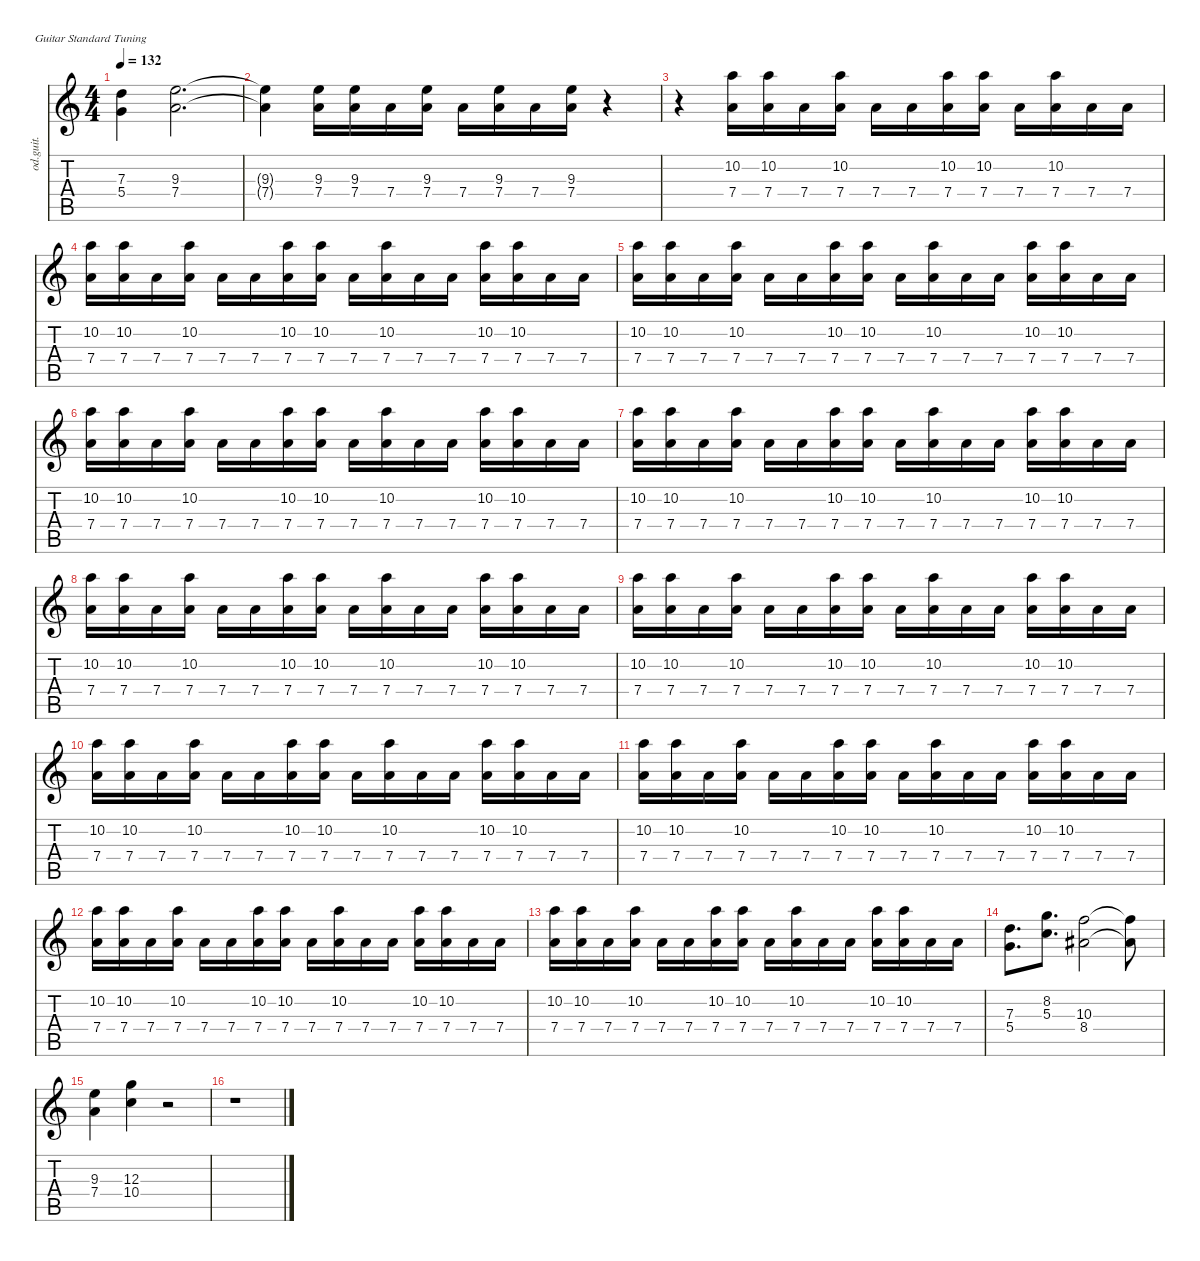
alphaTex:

\defaultSystemsLayout 4
\hideDynamics
\bracketExtendMode nobrackets
\track ("Rhythm guitar" "od.guit.") {instrument overdrivenguitar}
\staff {score tabs}
\tuning (E4 B3 G3 D3 A2 E2)
\ts (4 4)
\tempo 132
\clef g2
\ks c
(7.3{t} 5.4{t}).4{dy f} (9.3 7.4).2{d} |
(9.3{t} 7.4{t}).4 (9.3 7.4).16 (9.3 7.4).16 7.4.16 (9.3 7.4).16 7.4.16 (9.3 7.4).16 7.4.16 (9.3 7.4).16 r.4 |
r.4 (10.2 7.4).16 (10.2 7.4).16 7.4.16 (10.2 7.4).16 7.4.16 7.4.16 (10.2 7.4).16 (10.2 7.4).16 7.4.16 (10.2 7.4).16 7.4.16 7.4.16 |
(10.2 7.4).16 (10.2 7.4).16 7.4.16 (10.2 7.4).16 7.4.16 7.4.16 (10.2 7.4).16 (10.2 7.4).16 7.4.16 (10.2 7.4).16 7.4.16 7.4.16 (10.2 7.4).16 (10.2 7.4).16 7.4.16 7.4.16 |
(10.2 7.4).16 (10.2 7.4).16 7.4.16 (10.2 7.4).16 7.4.16 7.4.16 (10.2 7.4).16 (10.2 7.4).16 7.4.16 (10.2 7.4).16 7.4.16 7.4.16 (10.2 7.4).16 (10.2 7.4).16 7.4.16 7.4.16 |
(10.2 7.4).16 (10.2 7.4).16 7.4.16 (10.2 7.4).16 7.4.16 7.4.16 (10.2 7.4).16 (10.2 7.4).16 7.4.16 (10.2 7.4).16 7.4.16 7.4.16 (10.2 7.4).16 (10.2 7.4).16 7.4.16 7.4.16 |
(10.2 7.4).16 (10.2 7.4).16 7.4.16 (10.2 7.4).16 7.4.16 7.4.16 (10.2 7.4).16 (10.2 7.4).16 7.4.16 (10.2 7.4).16 7.4.16 7.4.16 (10.2 7.4).16 (10.2 7.4).16 7.4.16 7.4.16 |
(10.2 7.4).16 (10.2 7.4).16 7.4.16 (10.2 7.4).16 7.4.16 7.4.16 (10.2 7.4).16 (10.2 7.4).16 7.4.16 (10.2 7.4).16 7.4.16 7.4.16 (10.2 7.4).16 (10.2 7.4).16 7.4.16 7.4.16 |
(10.2 7.4).16 (10.2 7.4).16 7.4.16 (10.2 7.4).16 7.4.16 7.4.16 (10.2 7.4).16 (10.2 7.4).16 7.4.16 (10.2 7.4).16 7.4.16 7.4.16 (10.2 7.4).16 (10.2 7.4).16 7.4.16 7.4.16 |
(10.2 7.4).16 (10.2 7.4).16 7.4.16 (10.2 7.4).16 7.4.16 7.4.16 (10.2 7.4).16 (10.2 7.4).16 7.4.16 (10.2 7.4).16 7.4.16 7.4.16 (10.2 7.4).16 (10.2 7.4).16 7.4.16 7.4.16 |
(10.2 7.4).16 (10.2 7.4).16 7.4.16 (10.2 7.4).16 7.4.16 7.4.16 (10.2 7.4).16 (10.2 7.4).16 7.4.16 (10.2 7.4).16 7.4.16 7.4.16 (10.2 7.4).16 (10.2 7.4).16 7.4.16 7.4.16 |
(10.2 7.4).16 (10.2 7.4).16 7.4.16 (10.2 7.4).16 7.4.16 7.4.16 (10.2 7.4).16 (10.2 7.4).16 7.4.16 (10.2 7.4).16 7.4.16 7.4.16 (10.2 7.4).16 (10.2 7.4).16 7.4.16 7.4.16 |
(10.2 7.4).16 (10.2 7.4).16 7.4.16 (10.2 7.4).16 7.4.16 7.4.16 (10.2 7.4).16 (10.2 7.4).16 7.4.16 (10.2 7.4).16 7.4.16 7.4.16 (10.2 7.4).16 (10.2 7.4).16 7.4.16 7.4.16 |
(7.3 5.4).8{d} (8.2 5.3).8{d} (10.3 8.4{acc #}).2 (10.3{t} 8.4{t acc #}).8 |
(9.3 7.4).4 (12.3 10.4).4 r.2 |
r.1
